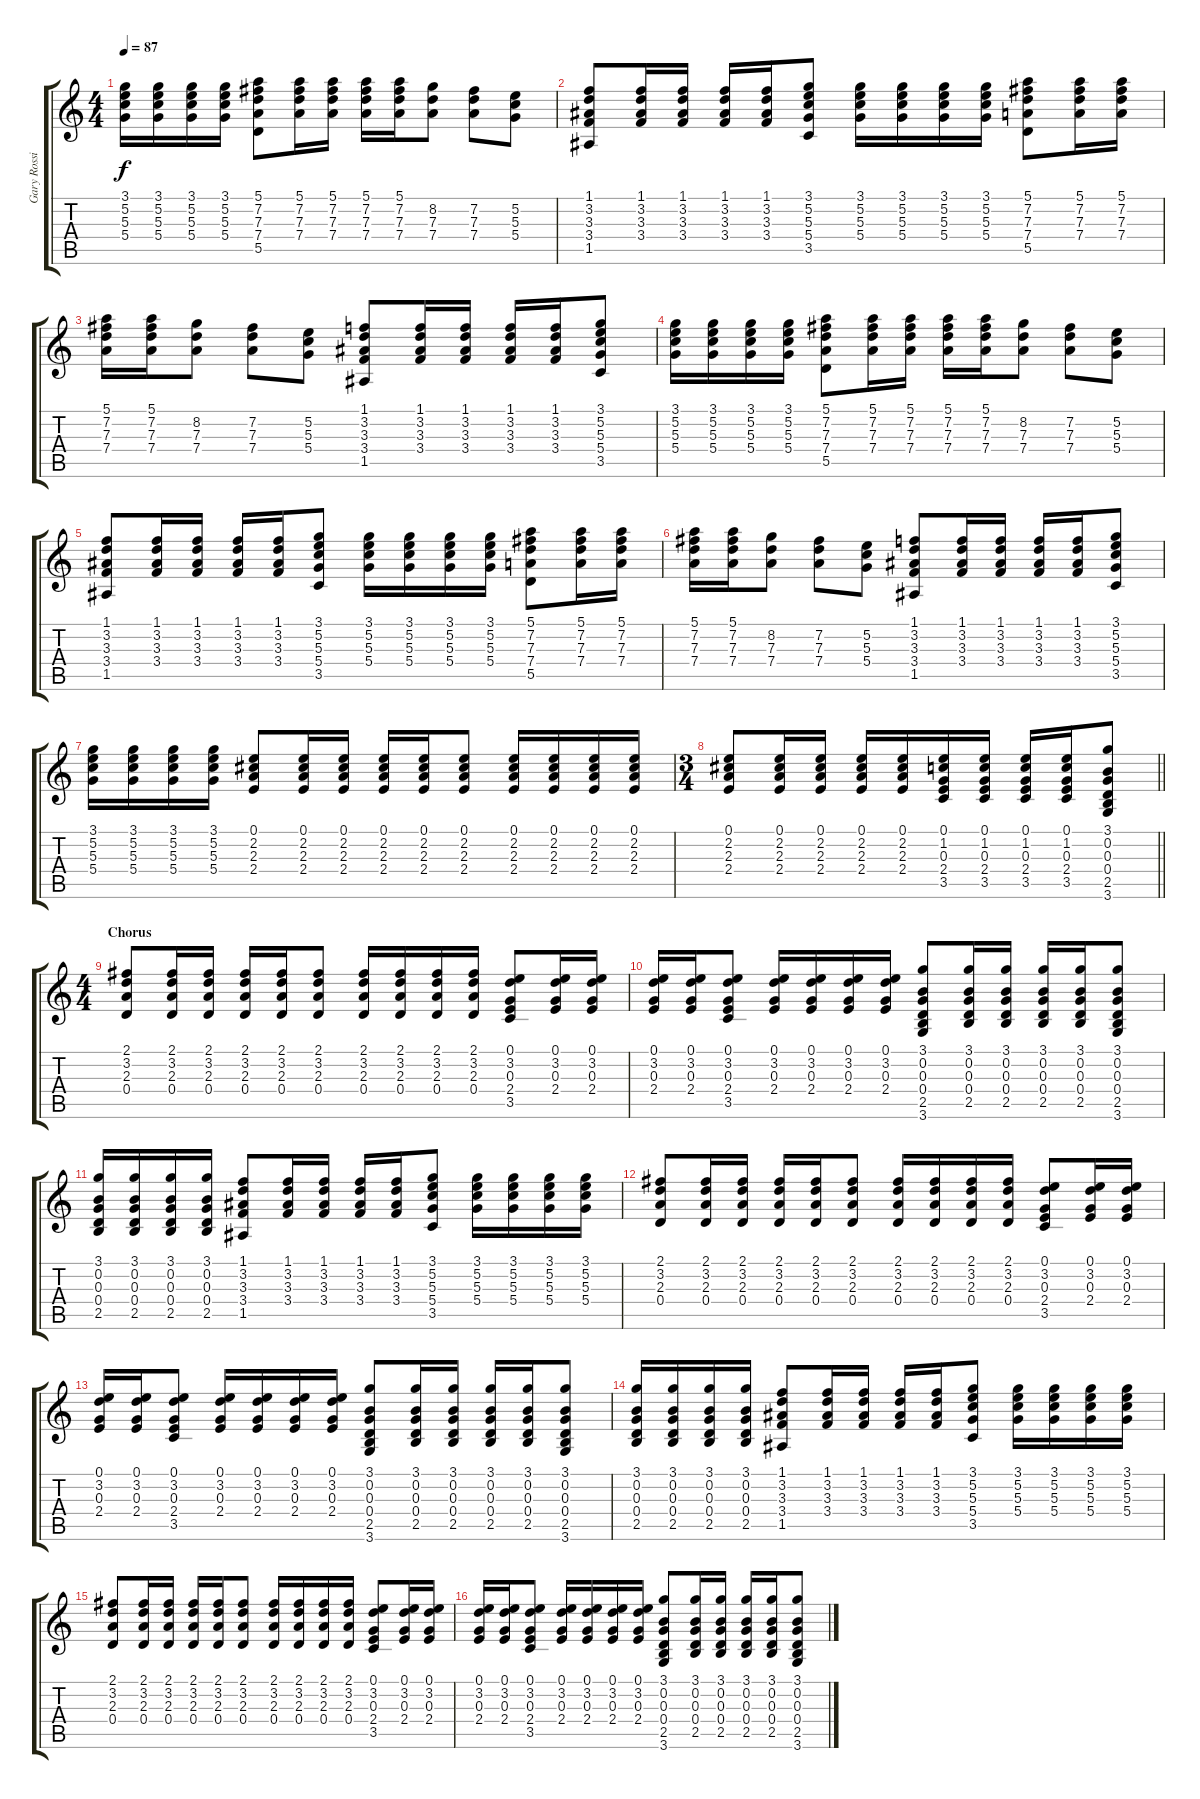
\track ("Gary Rossington" "Gary Rossi") {instrument acousticguitarsteel}
\staff {score tabs}
\tuning (E4 B3 G3 D3 A2 E2) {hide}
\ts (4 4)
\tempo 87
\clef g2
\ks c
(3.1 5.2 5.3 5.4).16{dy f} (3.1 5.2 5.3 5.4).16 (3.1 5.2 5.3 5.4).16 (3.1 5.2 5.3 5.4).16 (5.1 7.2 7.3 7.4 5.5).8 (5.1 7.2 7.3 7.4).16 (5.1 7.2 7.3 7.4).16 (5.1 7.2 7.3 7.4).16 (5.1 7.2 7.3 7.4).16 (8.2 7.3 7.4).8 (7.2 7.3 7.4).8 (5.2 5.3 5.4).8 |
(1.1 3.2 3.3 3.4 1.5).8 (1.1 3.2 3.3 3.4).16 (1.1 3.2 3.3 3.4).16 (1.1 3.2 3.3 3.4).16 (1.1 3.2 3.3 3.4).16 (3.1 5.2 5.3 5.4 3.5).8 (3.1 5.2 5.3 5.4).16 (3.1 5.2 5.3 5.4).16 (3.1 5.2 5.3 5.4).16 (3.1 5.2 5.3 5.4).16 (5.1 7.2 7.3 7.4 5.5).8 (5.1 7.2 7.3 7.4).16 (5.1 7.2 7.3 7.4).16 |
(5.1 7.2 7.3 7.4).16 (5.1 7.2 7.3 7.4).16 (8.2 7.3 7.4).8 (7.2 7.3 7.4).8 (5.2 5.3 5.4).8 (1.1 3.2 3.3 3.4 1.5).8 (1.1 3.2 3.3 3.4).16 (1.1 3.2 3.3 3.4).16 (1.1 3.2 3.3 3.4).16 (1.1 3.2 3.3 3.4).16 (3.1 5.2 5.3 5.4 3.5).8 |
(3.1 5.2 5.3 5.4).16 (3.1 5.2 5.3 5.4).16 (3.1 5.2 5.3 5.4).16 (3.1 5.2 5.3 5.4).16 (5.1 7.2 7.3 7.4 5.5).8 (5.1 7.2 7.3 7.4).16 (5.1 7.2 7.3 7.4).16 (5.1 7.2 7.3 7.4).16 (5.1 7.2 7.3 7.4).16 (8.2 7.3 7.4).8 (7.2 7.3 7.4).8 (5.2 5.3 5.4).8 |
(1.1 3.2 3.3 3.4 1.5).8 (1.1 3.2 3.3 3.4).16 (1.1 3.2 3.3 3.4).16 (1.1 3.2 3.3 3.4).16 (1.1 3.2 3.3 3.4).16 (3.1 5.2 5.3 5.4 3.5).8 (3.1 5.2 5.3 5.4).16 (3.1 5.2 5.3 5.4).16 (3.1 5.2 5.3 5.4).16 (3.1 5.2 5.3 5.4).16 (5.1 7.2 7.3 7.4 5.5).8 (5.1 7.2 7.3 7.4).16 (5.1 7.2 7.3 7.4).16 |
(5.1 7.2 7.3 7.4).16 (5.1 7.2 7.3 7.4).16 (8.2 7.3 7.4).8 (7.2 7.3 7.4).8 (5.2 5.3 5.4).8 (1.1 3.2 3.3 3.4 1.5).8 (1.1 3.2 3.3 3.4).16 (1.1 3.2 3.3 3.4).16 (1.1 3.2 3.3 3.4).16 (1.1 3.2 3.3 3.4).16 (3.1 5.2 5.3 5.4 3.5).8 |
(3.1 5.2 5.3 5.4).16 (3.1 5.2 5.3 5.4).16 (3.1 5.2 5.3 5.4).16 (3.1 5.2 5.3 5.4).16 (0.1 2.2 2.3 2.4).8 (0.1 2.2 2.3 2.4).16 (0.1 2.2 2.3 2.4).16 (0.1 2.2 2.3 2.4).16 (0.1 2.2 2.3 2.4).16 (0.1 2.2 2.3 2.4).8 (0.1 2.2 2.3 2.4).16 (0.1 2.2 2.3 2.4).16 (0.1 2.2 2.3 2.4).16 (0.1 2.2 2.3 2.4).16 |
\ts (3 4)
\barLineRight lightlight
(0.1 2.2 2.3 2.4).8 (0.1 2.2 2.3 2.4).16 (0.1 2.2 2.3 2.4).16 (0.1 2.2 2.3 2.4).16 (0.1 2.2 2.3 2.4).16 (0.1 1.2 0.3 2.4 3.5).16 (0.1 1.2 0.3 2.4 3.5).16 (0.1 1.2 0.3 2.4 3.5).16 (0.1 1.2 0.3 2.4 3.5).16 (3.1 0.2 0.3 0.4 2.5 3.6).8 |
\ts (4 4)
\section ("" "Chorus")
(2.1 3.2 2.3 0.4).8 (2.1 3.2 2.3 0.4).16 (2.1 3.2 2.3 0.4).16 (2.1 3.2 2.3 0.4).16 (2.1 3.2 2.3 0.4).16 (2.1 3.2 2.3 0.4).8 (2.1 3.2 2.3 0.4).16 (2.1 3.2 2.3 0.4).16 (2.1 3.2 2.3 0.4).16 (2.1 3.2 2.3 0.4).16 (0.1 3.2 0.3 2.4 3.5).8 (0.1 3.2 0.3 2.4).16 (0.1 3.2 0.3 2.4).16 |
(0.1 3.2 0.3 2.4).16 (0.1 3.2 0.3 2.4).16 (0.1 3.2 0.3 2.4 3.5).8 (0.1 3.2 0.3 2.4).16 (0.1 3.2 0.3 2.4).16 (0.1 3.2 0.3 2.4).16 (0.1 3.2 0.3 2.4).16 (3.1 0.2 0.3 0.4 2.5 3.6).8 (3.1 0.2 0.3 0.4 2.5).16 (3.1 0.2 0.3 0.4 2.5).16 (3.1 0.2 0.3 0.4 2.5).16 (3.1 0.2 0.3 0.4 2.5).16 (3.1 0.2 0.3 0.4 2.5 3.6).8 |
(3.1 0.2 0.3 0.4 2.5).16 (3.1 0.2 0.3 0.4 2.5).16 (3.1 0.2 0.3 0.4 2.5).16 (3.1 0.2 0.3 0.4 2.5).16 (1.1 3.2 3.3 3.4 1.5).8 (1.1 3.2 3.3 3.4).16 (1.1 3.2 3.3 3.4).16 (1.1 3.2 3.3 3.4).16 (1.1 3.2 3.3 3.4).16 (3.1 5.2 5.3 5.4 3.5).8 (3.1 5.2 5.3 5.4).16 (3.1 5.2 5.3 5.4).16 (3.1 5.2 5.3 5.4).16 (3.1 5.2 5.3 5.4).16 |
(2.1 3.2 2.3 0.4).8 (2.1 3.2 2.3 0.4).16 (2.1 3.2 2.3 0.4).16 (2.1 3.2 2.3 0.4).16 (2.1 3.2 2.3 0.4).16 (2.1 3.2 2.3 0.4).8 (2.1 3.2 2.3 0.4).16 (2.1 3.2 2.3 0.4).16 (2.1 3.2 2.3 0.4).16 (2.1 3.2 2.3 0.4).16 (0.1 3.2 0.3 2.4 3.5).8 (0.1 3.2 0.3 2.4).16 (0.1 3.2 0.3 2.4).16 |
(0.1 3.2 0.3 2.4).16 (0.1 3.2 0.3 2.4).16 (0.1 3.2 0.3 2.4 3.5).8 (0.1 3.2 0.3 2.4).16 (0.1 3.2 0.3 2.4).16 (0.1 3.2 0.3 2.4).16 (0.1 3.2 0.3 2.4).16 (3.1 0.2 0.3 0.4 2.5 3.6).8 (3.1 0.2 0.3 0.4 2.5).16 (3.1 0.2 0.3 0.4 2.5).16 (3.1 0.2 0.3 0.4 2.5).16 (3.1 0.2 0.3 0.4 2.5).16 (3.1 0.2 0.3 0.4 2.5 3.6).8 |
(3.1 0.2 0.3 0.4 2.5).16 (3.1 0.2 0.3 0.4 2.5).16 (3.1 0.2 0.3 0.4 2.5).16 (3.1 0.2 0.3 0.4 2.5).16 (1.1 3.2 3.3 3.4 1.5).8 (1.1 3.2 3.3 3.4).16 (1.1 3.2 3.3 3.4).16 (1.1 3.2 3.3 3.4).16 (1.1 3.2 3.3 3.4).16 (3.1 5.2 5.3 5.4 3.5).8 (3.1 5.2 5.3 5.4).16 (3.1 5.2 5.3 5.4).16 (3.1 5.2 5.3 5.4).16 (3.1 5.2 5.3 5.4).16 |
(2.1 3.2 2.3 0.4).8 (2.1 3.2 2.3 0.4).16 (2.1 3.2 2.3 0.4).16 (2.1 3.2 2.3 0.4).16 (2.1 3.2 2.3 0.4).16 (2.1 3.2 2.3 0.4).8 (2.1 3.2 2.3 0.4).16 (2.1 3.2 2.3 0.4).16 (2.1 3.2 2.3 0.4).16 (2.1 3.2 2.3 0.4).16 (0.1 3.2 0.3 2.4 3.5).8 (0.1 3.2 0.3 2.4).16 (0.1 3.2 0.3 2.4).16 |
(0.1 3.2 0.3 2.4).16 (0.1 3.2 0.3 2.4).16 (0.1 3.2 0.3 2.4 3.5).8 (0.1 3.2 0.3 2.4).16 (0.1 3.2 0.3 2.4).16 (0.1 3.2 0.3 2.4).16 (0.1 3.2 0.3 2.4).16 (3.1 0.2 0.3 0.4 2.5 3.6).8 (3.1 0.2 0.3 0.4 2.5).16 (3.1 0.2 0.3 0.4 2.5).16 (3.1 0.2 0.3 0.4 2.5).16 (3.1 0.2 0.3 0.4 2.5).16 (3.1 0.2 0.3 0.4 2.5 3.6).8
